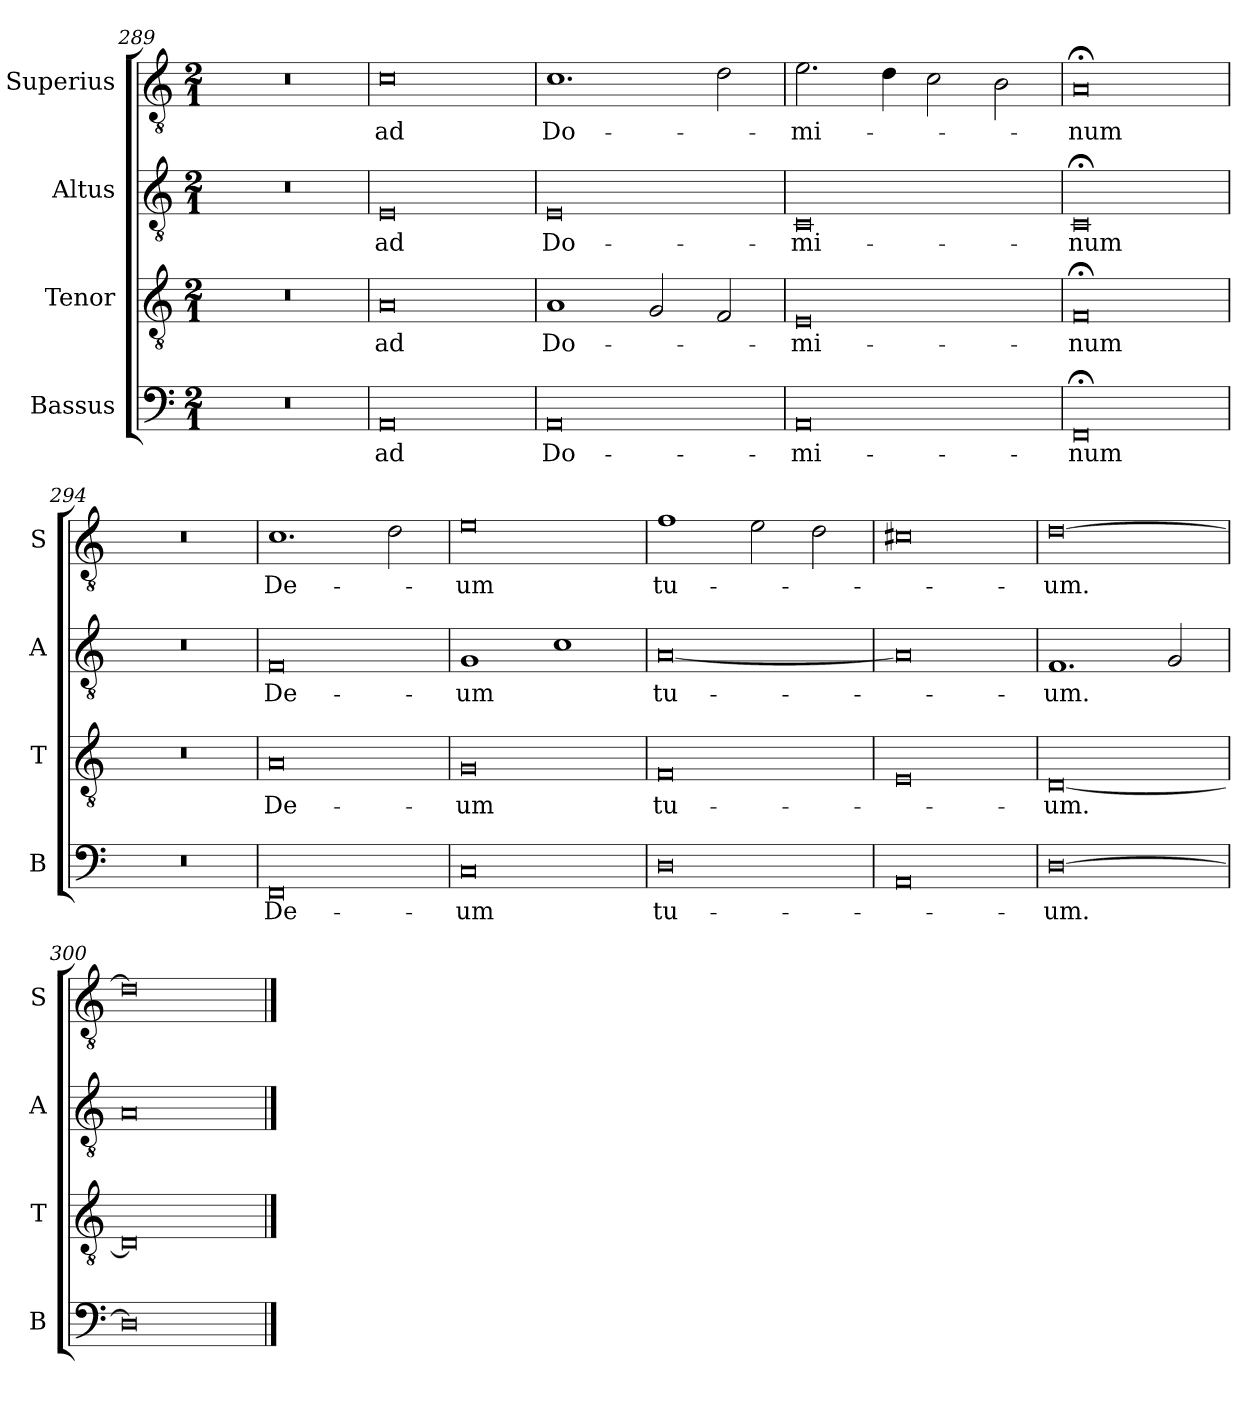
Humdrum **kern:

**kern	**text	**kern	**text	**kern	**text	**kern	**text
*part4	*part4	*part3	*part3	*part2	*part2	*part1	*part1
*staff4	*staff4	*staff3	*staff3	*staff2	*staff2	*staff1	*staff1
*I"Bassus	*	*I"Tenor	*	*I"Altus	*	*I"Superius	*
*I'B	*	*I'T	*	*I'A	*	*I'S	*
*clefF4	*	*clefGv2	*	*clefGv2	*	*clefGv2	*
*k[]	*	*k[]	*	*k[]	*	*k[]	*
*M2/1	*	*M2/1	*	*M2/1	*	*M2/1	*
=289	=289	=289	=289	=289	=289	=289	=289
0r	.	0r	.	0r	.	0r	.
=290	=290	=290	=290	=290	=290	=290	=290
0AA	ad	0A	ad	0E	ad	0c	ad
=291	=291	=291	=291	=291	=291	=291	=291
0AA	Do-	1A	Do-	0E	Do-	1.c	Do-
.	.	2G/	.	.	.	.	.
.	.	2F/	.	.	.	2d\	.
=292	=292	=292	=292	=292	=292	=292	=292
0AA	-mi-	0E	-mi-	0C	-mi-	2.e\	-mi-
.	.	.	.	.	.	4d\	.
.	.	.	.	.	.	2c\	.
.	.	.	.	.	.	2B\	.
=293	=293	=293	=293	=293	=293	=293	=293
0FF;<	-num	0F;<	-num	0C;<	-num	0A;<	-num
=294	=294	=294	=294	=294	=294	=294	=294
0r	.	0r	.	0r	.	0r	.
=295	=295	=295	=295	=295	=295	=295	=295
0FF	De-	0A	De-	0F	De-	1.c	De-
.	.	.	.	.	.	2d\	.
=296	=296	=296	=296	=296	=296	=296	=296
0C	-um	0G	-um	1G	-um	0e	-um
.	.	.	.	1c	.	.	.
=297	=297	=297	=297	=297	=297	=297	=297
0D	tu-	0F	tu-	[0A	tu-	1f	tu-
.	.	.	.	.	.	2e\	.
.	.	.	.	.	.	2d\	.
=298	=298	=298	=298	=298	=298	=298	=298
0AA	.	0E	.	0A]	.	0c#X	.
=299	=299	=299	=299	=299	=299	=299	=299
[0D	-um.	[0D	-um.	1.F	-um.	[0d	-um.
.	.	.	.	2G/	.	.	.
=300	=300	=300	=300	=300	=300	=300	=300
0D]	.	0D]	.	0A	.	0d]	.
==	==	==	==	==	==	==	==
*-	*-	*-	*-	*-	*-	*-	*-
